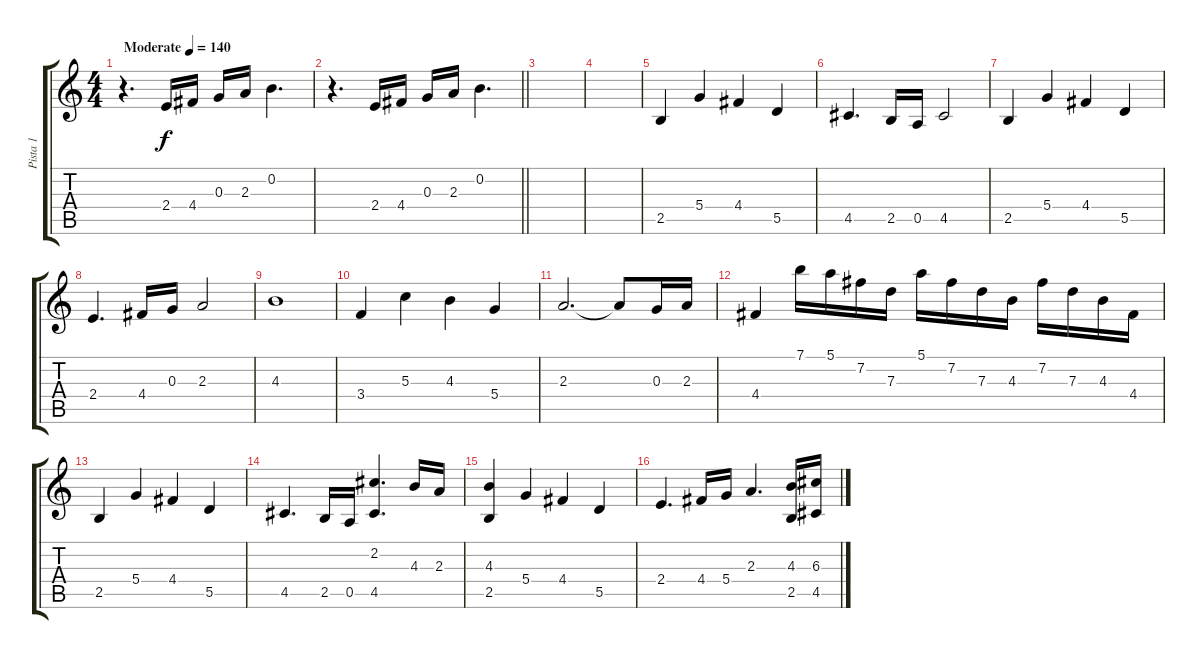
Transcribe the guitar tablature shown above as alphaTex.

\track ("Pista 1" "Pista 1") {instrument acousticguitarnylon}
\staff {score tabs}
\tuning (E4 B3 G3 D3 A2 E2) {hide}
\ts (4 4)
\tempo (140 "Moderate")
\clef g2
\ks c
r.4{d dy f instrument acousticguitarnylon} 2.4.16 4.4.16 0.3.16 2.3.16 0.2.4{d} |
\barLineRight lightlight
r.4{d} 2.4.16 4.4.16 0.3.16 2.3.16 0.2.4{d} |
|
|
2.5.4 5.4.4 4.4.4 5.5.4 |
4.5.4{d} 2.5.16 0.5.16 4.5.2 |
2.5.4 5.4.4 4.4.4 5.5.4 |
2.4.4{d} 4.4.16 0.3.16 2.3.2 |
4.3.1 |
3.4.4 5.3.4 4.3.4 5.4.4 |
2.3.2{d} 2.3{t}.8 0.3.16 2.3.16 |
4.4.4 7.1.16 5.1.16 7.2.16 7.3.16 5.1.16 7.2.16 7.3.16 4.3.16 7.2.16 7.3.16 4.3.16 4.4.16 |
2.5.4 5.4.4 4.4.4 5.5.4 |
4.5.4{d} 2.5.16 0.5.16 (2.2 4.5).4{d} 4.3.16 2.3.16 |
(4.3 2.5).4 5.4.4 4.4.4 5.5.4 |
2.4.4{d} 4.4.16 5.4.16 2.3.4{d} (4.3 2.5).16 (6.3 4.5).16
